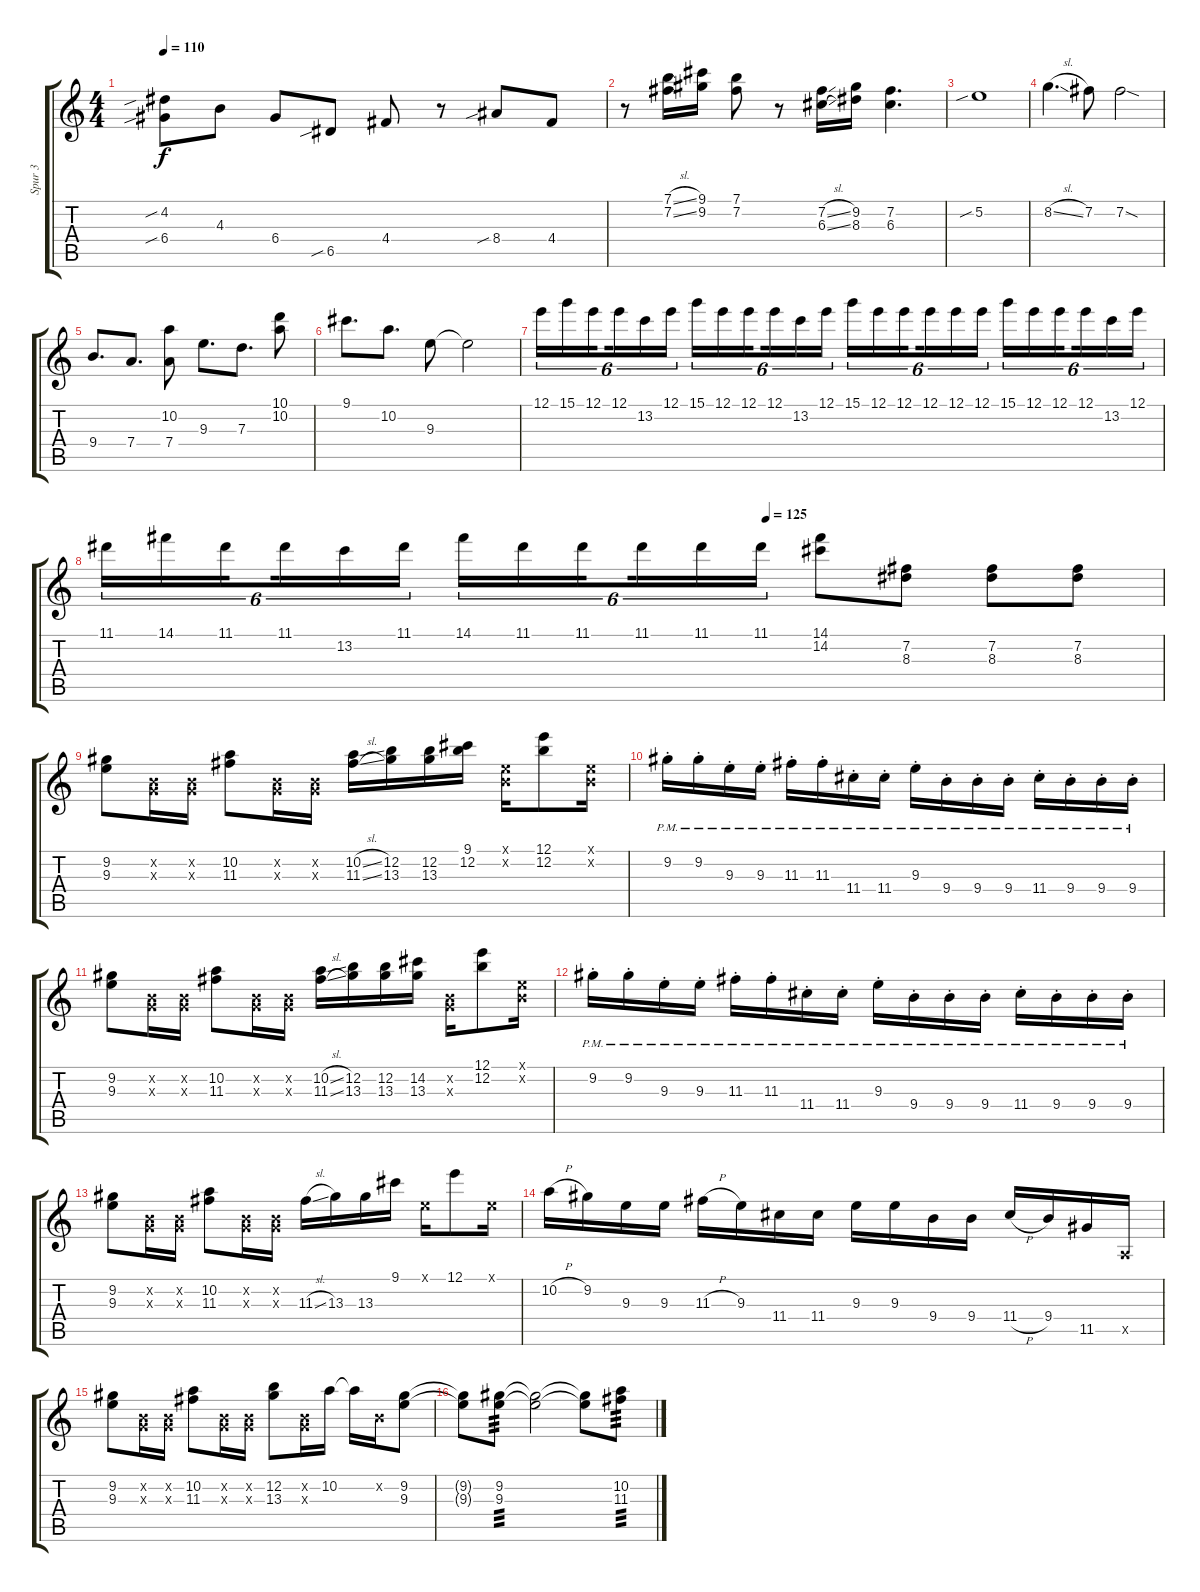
\track ("Spur 3" "Spur 3") {instrument electricguitarjazz}
\staff {score tabs}
\tuning (E4 B3 G3 D3 A2 E2) {hide}
\ts (4 4)
\tempo 110
\clef g2
\ks c
(4.2{sib} 6.4{sib}).8{dy f} 4.3.8 6.4.8 6.5{sib}.8 4.4.8 r.8 8.4{sib}.8 4.4.8 |
r.8 (7.1{sl} 7.2{sl}).16 (9.1 9.2).16 (7.1 7.2).8 r.8 (7.2{sl} 6.3{sl}).16 (9.2 8.3).16 (7.2 6.3).4{d} |
5.2{sib}.1 |
8.2{sl}.4{d} 7.2.8 7.2{sod}.2 |
9.4.8{d} 7.4.8{d} (10.2 7.4).8 9.3.8{d} 7.3.8{d} (10.1 10.2).8 |
9.1.8{d} 10.2.8{d} 9.3.8 9.3{t}.2 |
12.1.16{tu (6 4)} 15.1.16{tu (6 4)} 12.1.16{tu (6 4) beam splitsecondary} 12.1.16{tu (6 4)} 13.2.16{tu (6 4)} 12.1.16{tu (6 4)} 15.1.16{tu (6 4)} 12.1.16{tu (6 4)} 12.1.16{tu (6 4) beam splitsecondary} 12.1.16{tu (6 4)} 13.2.16{tu (6 4)} 12.1.16{tu (6 4)} 15.1.16{tu (6 4)} 12.1.16{tu (6 4)} 12.1.16{tu (6 4) beam splitsecondary} 12.1.16{tu (6 4)} 12.1.16{tu (6 4)} 12.1.16{tu (6 4)} 15.1.16{tu (6 4)} 12.1.16{tu (6 4)} 12.1.16{tu (6 4) beam splitsecondary} 12.1.16{tu (6 4)} 13.2.16{tu (6 4)} 12.1.16{tu (6 4)} |
\tempo (125 0.625)
11.1.16{tu (6 4)} 14.1.16{tu (6 4)} 11.1.16{tu (6 4) beam splitsecondary} 11.1.16{tu (6 4)} 13.2.16{tu (6 4)} 11.1.16{tu (6 4)} 14.1.16{tu (6 4)} 11.1.16{tu (6 4)} 11.1.16{tu (6 4) beam splitsecondary} 11.1.16{tu (6 4)} 11.1.16{tu (6 4)} 11.1.16{tu (6 4)} (14.1 14.2).8 (7.2 8.3).8 (7.2 8.3).8 (7.2 8.3).8 |
(9.2 9.3).8 (0.2{x} 0.3{x}).16 (0.2{x} 0.3{x}).16 (10.2 11.3).8 (0.2{x} 0.3{x}).16 (0.2{x} 0.3{x}).16 (10.2{sl} 11.3{sl}).16 (12.2 13.3).16 (12.2 13.3).16 (9.1 12.2).16 (0.1{x} 0.2{x}).16 (12.1 12.2).8 (0.1{x} 0.2{x}).16 |
9.2{pm st}.16 9.2{pm st}.16 9.3{pm st}.16 9.3{pm st}.16 11.3{pm st}.16 11.3{pm st}.16 11.4{pm st}.16 11.4{pm st}.16 9.3{pm st}.16 9.4{pm st}.16 9.4{pm st}.16 9.4{pm st}.16 11.4{pm st}.16 9.4{pm st}.16 9.4{pm st}.16 9.4{pm st}.16 |
(9.2 9.3).8 (0.2{x} 0.3{x}).16 (0.2{x} 0.3{x}).16 (10.2 11.3).8 (0.2{x} 0.3{x}).16 (0.2{x} 0.3{x}).16 (10.2{sl} 11.3{sl}).16 (12.2 13.3).16 (12.2 13.3).16 (14.2 13.3).16 (0.2{x} 0.3{x}).16 (12.1 12.2).8 (0.1{x} 0.2{x}).16 |
9.2{pm st}.16 9.2{pm st}.16 9.3{pm st}.16 9.3{pm st}.16 11.3{pm st}.16 11.3{pm st}.16 11.4{pm st}.16 11.4{pm st}.16 9.3{pm st}.16 9.4{pm st}.16 9.4{pm st}.16 9.4{pm st}.16 11.4{pm st}.16 9.4{pm st}.16 9.4{pm st}.16 9.4{pm st}.16 |
(9.2 9.3).8 (0.2{x} 0.3{x}).16 (0.2{x} 0.3{x}).16 (10.2 11.3).8 (0.2{x} 0.3{x}).16 (0.2{x} 0.3{x}).16 11.3{sl}.16 13.3.16 13.3.16 9.1.16 0.1{x}.16 12.1.8 0.1{x}.16 |
10.2{h}.16 9.2.16 9.3.16 9.3.16 11.3{h}.16 9.3.16 11.4.16 11.4.16 9.3.16 9.3.16 9.4.16 9.4.16 11.4{h}.16 9.4.16 11.5.16 0.5{x}.16 |
(9.2 9.3).8 (0.2{x} 0.3{x}).16 (0.2{x} 0.3{x}).16 (10.2 11.3).8 (0.2{x} 0.3{x}).16 (0.2{x} 0.3{x}).16 (12.2 13.3).8 (0.2{x} 0.3{x}).16 10.2.16 10.2{t}.16 0.2{x}.16 (9.2 9.3).8 |
(9.2{t} 9.3{t}).8 (9.2 9.3).8{tp 3} (9.2{t} 9.3{t}).2 (9.2{t} 9.3{t}).8 (10.2 11.3).8{tp 3}
